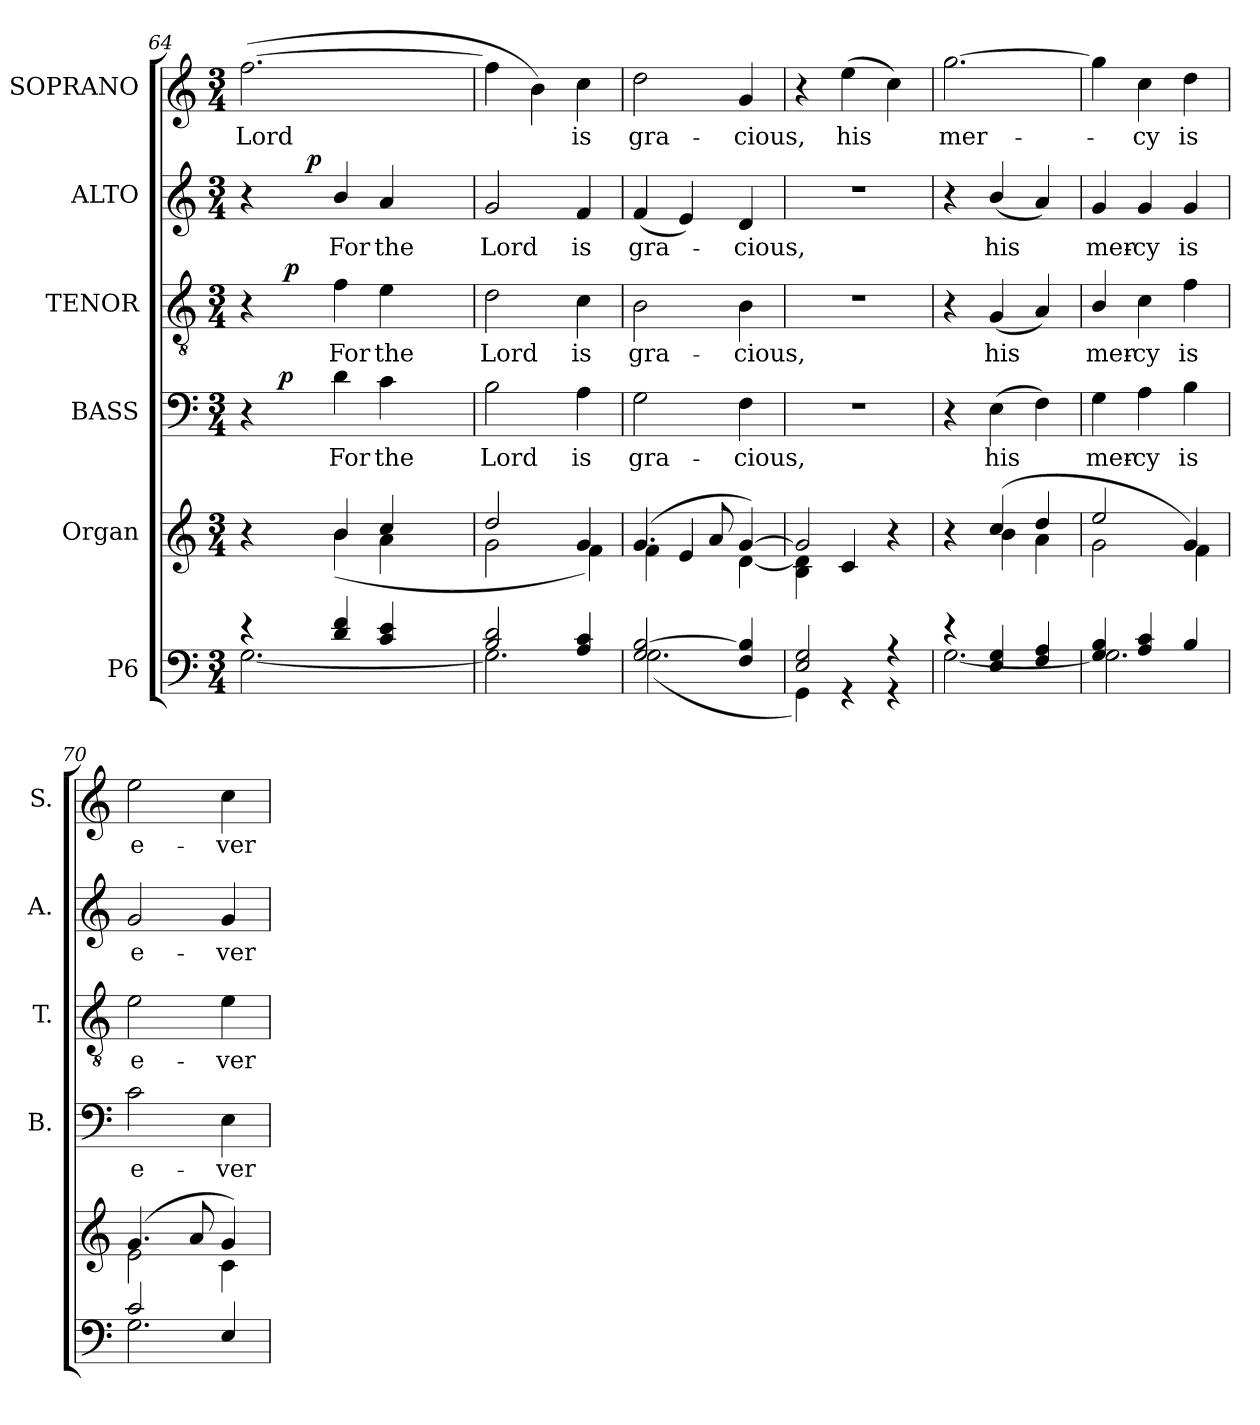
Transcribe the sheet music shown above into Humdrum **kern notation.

**kern	**kern	**kern	**text	**dynam	**kern	**text	**dynam	**kern	**text	**dynam	**kern	**text
*part6	*part5	*part4	*part4	*part4	*part3	*part3	*part3	*part2	*part2	*part2	*part1	*part1
*staff6	*staff5	*staff4	*staff4	*staff4	*staff3	*staff3	*staff3	*staff2	*staff2	*staff2	*staff1	*staff1
*I"P6	*I"Organ	*I"BASS	*	*	*I"TENOR	*	*	*I"ALTO	*	*	*I"SOPRANO	*
*	*	*I'B.	*	*	*I'T.	*	*	*I'A.	*	*	*I'S.	*
*clefF4	*clefG2	*clefF4	*	*	*clefGv2	*	*	*clefG2	*	*	*clefG2	*
*	*	*	*	*	*ITrd7c12	*	*	*	*	*	*	*
*k[]	*k[]	*k[]	*	*	*k[]	*	*	*k[]	*	*	*k[]	*
*C:	*C:	*C:	*	*	*C:	*	*	*C:	*	*	*C:	*
*M3/4	*M3/4	*M3/4	*	*	*M3/4	*	*	*M3/4	*	*	*M3/4	*
=64	=64	=64	=64	=64	=64	=64	=64	=64	=64	=64	=64	=64
*^	*^	*	*	*	*	*	*	*	*	*	*	*
!	!	!	!	!	!	!	!	!	!	!	!	!	!	!LO:LY:b:color=#000000
*	*	*	*	*^	*	*	*^	*	*	*^	*	*	*	*
4r	[2.Gi\	4r	4ryy	4r	16ryy	.	.	4r	16ryy	.	.	4r	8ryy	.	.	([2.ffi\	Lord
.	.	.	.	.	32ryy	.	.	.	32ryy	.	.	.	.	.	.	.	.
.	.	.	.	.	256..ryy	.	.	.	128ryy	.	.	.	.	.	.	.	.
.	.	.	.	.	2ryy	.	p	.	.	.	.	.	.	.	.	.	.
.	.	.	.	.	.	.	.	.	256ryy	.	.	.	.	.	.	.	.
.	.	.	.	.	.	.	.	.	1024ryy	.	.	.	.	.	.	.	.
.	.	.	.	.	.	.	.	.	2ryy	.	p	.	.	.	.	.	.
.	.	.	.	.	.	.	.	.	.	.	.	.	64ryy	.	.	.	.
.	.	.	.	.	.	.	.	.	.	.	.	.	256ryy	.	.	.	.
.	.	.	.	.	.	.	.	.	.	.	.	.	1024ryy	.	.	.	.
.	.	.	.	.	.	.	.	.	.	.	.	.	2ryy	.	p	.	.
!	!	!	!	!	!	!LO:LY:b:color=#000000	!	!	!	!	!	!	!	!	!	!	!
!	!	!	!	!	!	!	!	!	!	!LO:LY:b:color=#000000	!	!	!	!	!	!	!
!	!	!	!	!	!	!	!	!	!	!	!	!	!	!LO:LY:b:color=#000000	!	!	!
4di/ 4fi	.	4bi/	(4bi\	4di\	.	For	.	4Fi\	.	For	.	4bi/	.	For	.	.	.
!	!	!	!	!	!	!LO:LY:b:color=#000000	!	!	!	!	!	!	!	!	!	!	!
!	!	!	!	!	!	!	!	!	!	!LO:LY:b:color=#000000	!	!	!	!	!	!	!
!	!	!	!	!	!	!	!	!	!	!	!	!	!	!LO:LY:b:color=#000000	!	!	!
4ci/ 4ei	.	4cci/	4ai\	4ci\	.	the	.	4Ei\	.	the	.	4ai/	.	the	.	.	.
.	.	.	.	.	8ryy	.	.	.	.	.	.	.	.	.	.	.	.
.	.	.	.	.	.	.	.	.	8ryy	.	.	.	.	.	.	.	.
.	.	.	.	.	.	.	.	.	.	.	.	.	16ryy	.	.	.	.
.	.	.	.	.	.	.	.	.	.	.	.	.	32ryy	.	.	.	.
.	.	.	.	.	64ryy	.	.	.	.	.	.	.	.	.	.	.	.
.	.	.	.	.	.	.	.	.	64ryy	.	.	.	.	.	.	.	.
.	.	.	.	.	.	.	.	.	.	.	.	.	128ryy	.	.	.	.
.	.	.	.	.	128ryy	.	.	.	.	.	.	.	.	.	.	.	.
.	.	.	.	.	.	.	.	.	512.ryy	.	.	.	512.ryy	.	.	.	.
.	.	.	.	.	1024ryy	.	.	.	.	.	.	.	.	.	.	.	.
*	*	*	*	*v	*v	*	*	*	*	*	*	*v	*v	*	*	*	*
*	*	*	*	*	*	*	*v	*v	*	*	*	*	*	*	*
=65	=65	=65	=65	=65	=65	=65	=65	=65	=65	=65	=65	=65	=65	=65
*	*	*	*	*^	*	*	*^	*	*	*^	*	*	*	*
!	!	!	!	!	!	!LO:LY:b:color=#000000	!	!	!	!	!	!	!	!	!	!	!
*	*	*	*	*v	*v	*	*	*	*	*	*	*v	*v	*	*	*	*
*	*	*	*	*	*	*	*v	*v	*	*	*	*	*	*	*
*	*	*	*	*^	*	*	*^	*	*	*^	*	*	*	*
!	!	!	!	!	!	!	!	!	!	!LO:LY:b:color=#000000	!	!	!	!	!	!	!
*	*	*	*	*v	*v	*	*	*	*	*	*	*v	*v	*	*	*	*
*	*	*	*	*	*	*	*v	*v	*	*	*	*	*	*	*
*	*	*	*	*^	*	*	*^	*	*	*^	*	*	*	*
!	!	!	!	!	!	!	!	!	!	!	!	!	!	!LO:LY:b:color=#000000	!	!	!
*	*	*	*	*v	*v	*	*	*	*	*	*	*v	*v	*	*	*	*
*	*	*	*	*	*	*	*v	*v	*	*	*	*	*	*	*
2Bi/ 2di	2.Gi\]	2ddi/	2gi\	2Bi\	Lord	.	2Di\	Lord	.	2gi/	Lord	.	4ffi\]	.
.	.	.	.	.	.	.	.	.	.	.	.	.	4bi\)	.
!	!	!	!	!	!LO:LY:b:color=#000000	!	!	!	!	!	!	!	!	!
!	!	!	!	!	!	!	!	!LO:LY:b:color=#000000	!	!	!	!	!	!
!	!	!	!	!	!	!	!	!	!	!	!LO:LY:b:color=#000000	!	!	!
!	!	!	!	!	!	!	!	!	!	!	!	!	!	!LO:LY:b:color=#000000
4Ai/ 4ci	.	4gi/	4fi\)	4Ai\	is	.	4Ci\	is	.	4fi/	is	.	4cci\	is
=66	=66	=66	=66	=66	=66	=66	=66	=66	=66	=66	=66	=66	=66	=66
!	!	!	!	!	!LO:LY:b:color=#000000	!	!	!	!	!	!	!	!	!
!	!	!	!	!	!	!	!	!LO:LY:b:color=#000000	!	!	!	!	!	!
!	!	!	!	!	!	!	!	!	!	!	!LO:LY:b:color=#000000	!	!	!
!	!	!	!	!	!	!	!	!	!	!	!	!	!	!LO:LY:b:color=#000000
2Gi/ [2Bi	(2.Gi\	(4.gi/	4fi\	2Gi\	gra-	.	2BBi\	gra-	.	(4fi/	gra-	.	2ddi\	gra-
.	.	.	4ei/	.	.	.	.	.	.	4ei/)	.	.	.	.
.	.	8ai/	.	.	.	.	.	.	.	.	.	.	.	.
!	!	!	!	!	!LO:LY:b:color=#000000	!	!	!	!	!	!	!	!	!
!	!	!	!	!	!	!	!	!LO:LY:b:color=#000000	!	!	!	!	!	!
!	!	!	!	!	!	!	!	!	!	!	!LO:LY:b:color=#000000	!	!	!
!	!	!	!	!	!	!	!	!	!	!	!	!	!	!LO:LY:b:color=#000000
4Fi/ 4Bi]	.	[4gi/)	[4di\	4Fi\	-cious,	.	4BBi\	-cious,	.	4di/	-cious,	.	4gi/	-cious,
=67	=67	=67	=67	=67	=67	=67	=67	=67	=67	=67	=67	=67	=67	=67
!	!	!	!	!LO:N:vis=1	!	!	!LO:N:vis=1	!	!	!LO:N:vis=1	!	!	!	!
2Ei/ 2Gi	4GGi\)	2gi/]	4Bi\ 4di]	2.r	.	.	2.r	.	.	2.r	.	.	4r	.
!	!	!	!	!	!	!	!	!	!	!	!	!	!	!LO:LY:b:color=#000000
.	4r	.	4ci/	.	.	.	.	.	.	.	.	.	(4eei\	his
4r	4r	4r	4ryy	.	.	.	.	.	.	.	.	.	4cci\)	.
=68	=68	=68	=68	=68	=68	=68	=68	=68	=68	=68	=68	=68	=68	=68
!	!	!	!	!	!	!	!	!	!	!	!	!	!	!LO:LY:b:color=#000000
4r	[2.Gi\	4r	4ryy	4r	.	.	4r	.	.	4r	.	.	[2.ggi\	mer-
!	!	!	!	!	!LO:LY:b:color=#000000	!	!	!	!	!	!	!	!	!
!	!	!	!	!	!	!	!	!LO:LY:b:color=#000000	!	!	!	!	!	!
!	!	!	!	!	!	!	!	!	!	!	!LO:LY:b:color=#000000	!	!	!
4Ei/ 4Gi	.	(4cci/	4bi\	(4Ei\	his	.	(4GGi/	his	.	(4bi/	his	.	.	.
4Fi/ 4Ai	.	4ddi/	4ai\	4Fi\)	.	.	4AAi/)	.	.	4ai/)	.	.	.	.
=69	=69	=69	=69	=69	=69	=69	=69	=69	=69	=69	=69	=69	=69	=69
!	!	!	!	!	!LO:LY:b:color=#000000	!	!	!	!	!	!	!	!	!
!	!	!	!	!	!	!	!	!LO:LY:b:color=#000000	!	!	!	!	!	!
!	!	!	!	!	!	!	!	!	!	!	!LO:LY:b:color=#000000	!	!	!
4Gi/] 4Bi	2.Gi\	2eei/	2gi\	4Gi\	mer-	.	4BBi/	mer-	.	4gi/	mer-	.	4ggi\]	.
!	!	!	!	!	!LO:LY:b:color=#000000	!	!	!	!	!	!	!	!	!
!	!	!	!	!	!	!	!	!LO:LY:b:color=#000000	!	!	!	!	!	!
!	!	!	!	!	!	!	!	!	!	!	!LO:LY:b:color=#000000	!	!	!
!	!	!	!	!	!	!	!	!	!	!	!	!	!	!LO:LY:b:color=#000000
4Ai/ 4ci	.	.	.	4Ai\	-cy	.	4Ci\	-cy	.	4gi/	-cy	.	4cci\	-cy
!	!	!	!	!	!LO:LY:b:color=#000000	!	!	!	!	!	!	!	!	!
!	!	!	!	!	!	!	!	!LO:LY:b:color=#000000	!	!	!	!	!	!
!	!	!	!	!	!	!	!	!	!	!	!LO:LY:b:color=#000000	!	!	!
!	!	!	!	!	!	!	!	!	!	!	!	!	!	!LO:LY:b:color=#000000
4Bi/	.	4gi/)	4fi\	4Bi\	is	.	4Fi\	is	.	4gi/	is	.	4ddi\	is
!!LO:LB:g=z
=70	=70	=70	=70	=70	=70	=70	=70	=70	=70	=70	=70	=70	=70	=70
!	!	!	!	!	!LO:LY:b:color=#000000	!	!	!	!	!	!	!	!	!
!	!	!	!	!	!	!	!	!LO:LY:b:color=#000000	!	!	!	!	!	!
!	!	!	!	!	!	!	!	!	!	!	!LO:LY:b:color=#000000	!	!	!
!	!	!	!	!	!	!	!	!	!	!	!	!	!	!LO:LY:b:color=#000000
2ci/	2.Gi\	(4.gi/	2ei\	2ci\	e-	.	2Ei\	e-	.	2gi/	e-	.	2eei\	e-
.	.	8ai/	.	.	.	.	.	.	.	.	.	.	.	.
!	!	!	!	!	!LO:LY:b:color=#000000	!	!	!	!	!	!	!	!	!
!	!	!	!	!	!	!	!	!LO:LY:b:color=#000000	!	!	!	!	!	!
!	!	!	!	!	!	!	!	!	!	!	!LO:LY:b:color=#000000	!	!	!
!	!	!	!	!	!	!	!	!	!	!	!	!	!	!LO:LY:b:color=#000000
4Ei/	.	4gi/)	4ci\	4Ei\	-ver-	.	4Ei\	-ver-	.	4gi/	-ver-	.	4cci\	-ver-
*v	*v	*	*	*	*	*	*	*	*	*	*	*	*	*
*	*v	*v	*	*	*	*	*	*	*	*	*	*	*
=	=	=	=	=	=	=	=	=	=	=	=	=
*-	*-	*-	*-	*-	*-	*-	*-	*-	*-	*-	*-	*-
